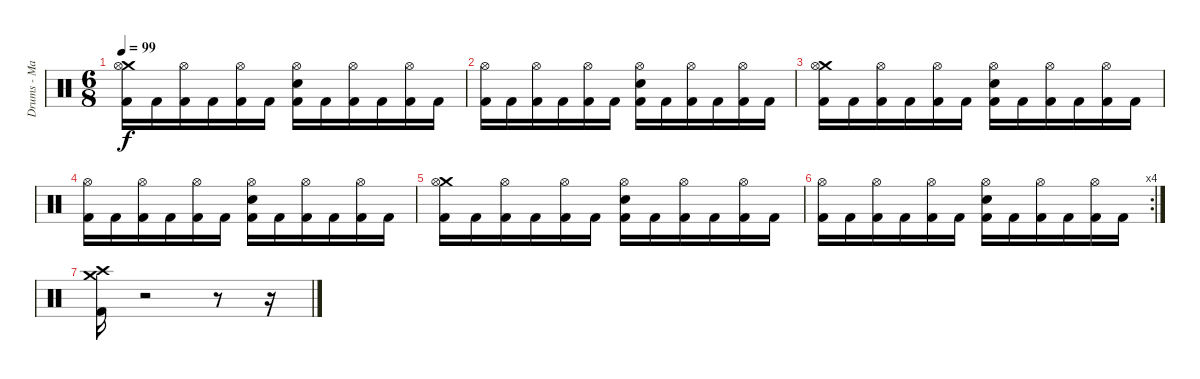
\track ("Drums - Martin Mendez" "Drums - Ma") {instrument percussion}
\staff {score}
\articulation defaults
\ts (6 8)
\tempo 99
\clef neutral
\ks c
("Crash medium (hit)" "Hi-Hat (open)" "Kick (hit) 2").16{dy f} "Kick (hit) 2".16 ("Hi-Hat (open)" "Kick (hit) 2").16 "Kick (hit) 2".16 ("Hi-Hat (open)" "Kick (hit) 2").16 "Kick (hit) 2".16 ("Hi-Hat (open)" "Snare (hit) 2" "Kick (hit) 2").16 "Kick (hit) 2".16 ("Hi-Hat (open)" "Kick (hit) 2").16 "Kick (hit) 2".16 ("Hi-Hat (open)" "Kick (hit) 2").16 "Kick (hit) 2".16 |
("Hi-Hat (open)" "Kick (hit) 2").16 "Kick (hit) 2".16 ("Hi-Hat (open)" "Kick (hit) 2").16 "Kick (hit) 2".16 ("Hi-Hat (open)" "Kick (hit) 2").16 "Kick (hit) 2".16 ("Hi-Hat (open)" "Snare (hit) 2" "Kick (hit) 2").16 "Kick (hit) 2".16 ("Hi-Hat (open)" "Kick (hit) 2").16 "Kick (hit) 2".16 ("Hi-Hat (open)" "Kick (hit) 2").16 "Kick (hit) 2".16 |
("Crash medium (hit)" "Hi-Hat (open)" "Kick (hit) 2").16 "Kick (hit) 2".16 ("Hi-Hat (open)" "Kick (hit) 2").16 "Kick (hit) 2".16 ("Hi-Hat (open)" "Kick (hit) 2").16 "Kick (hit) 2".16 ("Hi-Hat (open)" "Snare (hit) 2" "Kick (hit) 2").16 "Kick (hit) 2".16 ("Hi-Hat (open)" "Kick (hit) 2").16 "Kick (hit) 2".16 ("Hi-Hat (open)" "Kick (hit) 2").16 "Kick (hit) 2".16 |
("Hi-Hat (open)" "Kick (hit) 2").16 "Kick (hit) 2".16 ("Hi-Hat (open)" "Kick (hit) 2").16 "Kick (hit) 2".16 ("Hi-Hat (open)" "Kick (hit) 2").16 "Kick (hit) 2".16 ("Hi-Hat (open)" "Snare (hit) 2" "Kick (hit) 2").16 "Kick (hit) 2".16 ("Hi-Hat (open)" "Kick (hit) 2").16 "Kick (hit) 2".16 ("Hi-Hat (open)" "Kick (hit) 2").16 "Kick (hit) 2".16 |
("Crash medium (hit)" "Hi-Hat (open)" "Kick (hit) 2").16 "Kick (hit) 2".16 ("Hi-Hat (open)" "Kick (hit) 2").16 "Kick (hit) 2".16 ("Hi-Hat (open)" "Kick (hit) 2").16 "Kick (hit) 2".16 ("Hi-Hat (open)" "Snare (hit) 2" "Kick (hit) 2").16 "Kick (hit) 2".16 ("Hi-Hat (open)" "Kick (hit) 2").16 "Kick (hit) 2".16 ("Hi-Hat (open)" "Kick (hit) 2").16 "Kick (hit) 2".16 |
\rc 4
("Hi-Hat (open)" "Kick (hit) 2").16 "Kick (hit) 2".16 ("Hi-Hat (open)" "Kick (hit) 2").16 "Kick (hit) 2".16 ("Hi-Hat (open)" "Kick (hit) 2").16 "Kick (hit) 2".16 ("Hi-Hat (open)" "Snare (hit) 2" "Kick (hit) 2").16 "Kick (hit) 2".16 ("Hi-Hat (open)" "Kick (hit) 2").16 "Kick (hit) 2".16 ("Hi-Hat (open)" "Kick (hit) 2").16 "Kick (hit) 2".16 |
("Crash medium (hit)" "Crash high (hit)" "Kick (hit) 2").16 r.2 r.8 r.16
